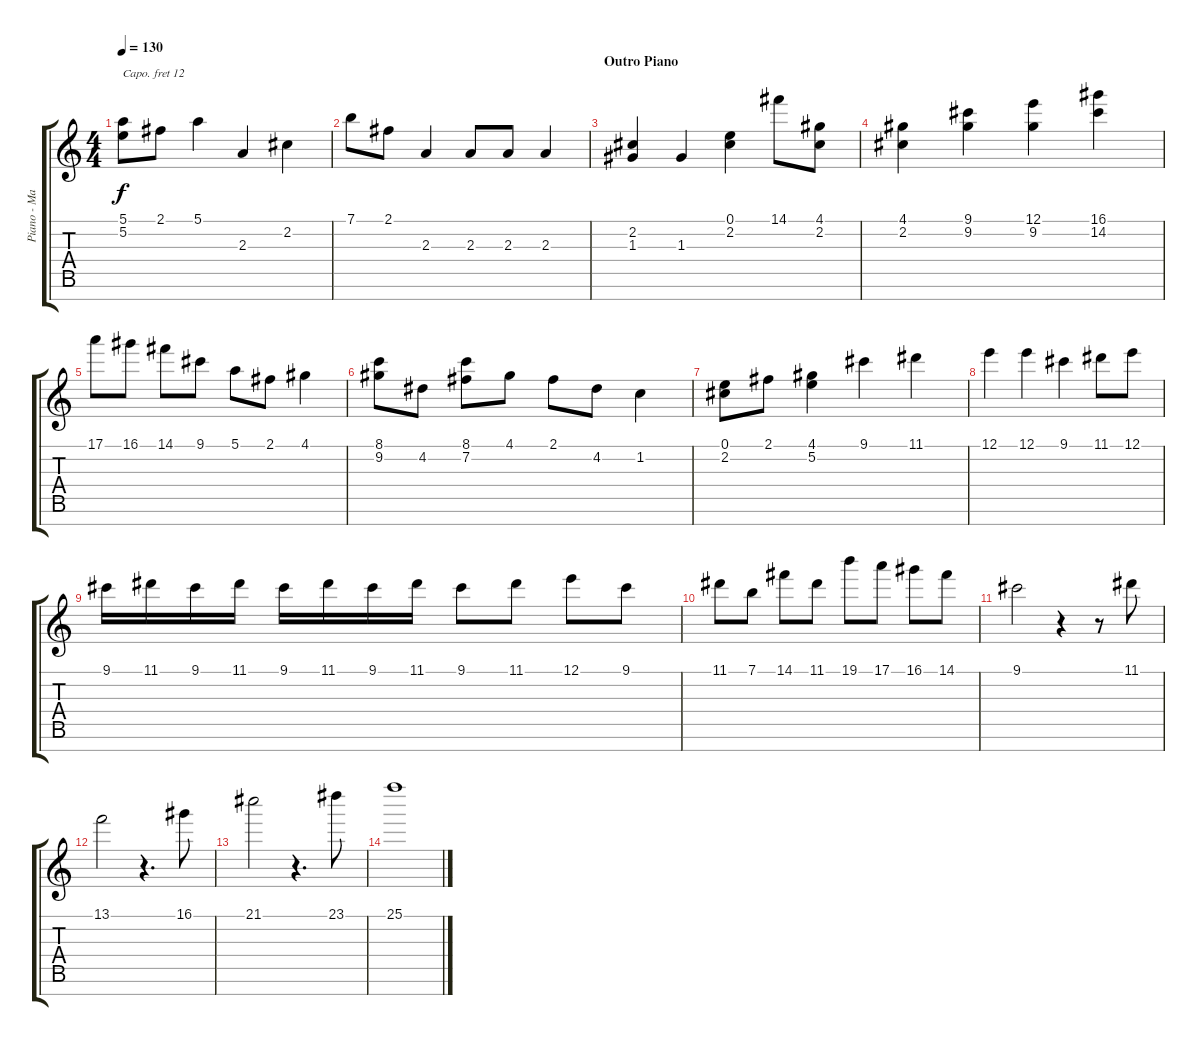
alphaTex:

\track ("Piano - Main droite" "Piano - Ma") {instrument acousticgrandpiano}
\staff {score tabs}
\capo 12
\tuning (E4 B3 G3 D3 A2 E2 B1) {hide}
\ts (4 4)
\tempo 130
\clef g2
\ks c
(5.1 5.2).8{dy f} 2.1.8 5.1.4 2.3.4 2.2.4 |
7.1.8 2.1.8 2.3.4 2.3.8 2.3.8 2.3.4 |
\section ("" "Outro Piano")
(2.2 1.3).4 1.3.4 (0.1 2.2).4 14.1.8 (4.1 2.2).8 |
(4.1 2.2).4 (9.1 9.2).4 (12.1 9.2).4 (16.1 14.2).4 |
17.1.8 16.1.8 14.1.8 9.1.8 5.1.8 2.1.8 4.1.4 |
(8.1 9.2).8 4.2.8 (8.1 7.2).8 4.1.8 2.1.8 4.2.8 1.2.4 |
(0.1 2.2).8 2.1.8 (4.1 5.2).4 9.1.4 11.1.4 |
12.1.4 12.1.4 9.1.4 11.1.8 12.1.8 |
9.1.16 11.1.16 9.1.16 11.1.16 9.1.16 11.1.16 9.1.16 11.1.16 9.1.8 11.1.8 12.1.8 9.1.8 |
11.1.8 7.1.8 14.1.8 11.1.8 19.1.8 17.1.8 16.1.8 14.1.8 |
9.1.2 r.4 r.8 11.1.8 |
13.1.2 r.4{d} 16.1.8 |
21.1.2 r.4{d} 23.1.8 |
25.1.1
